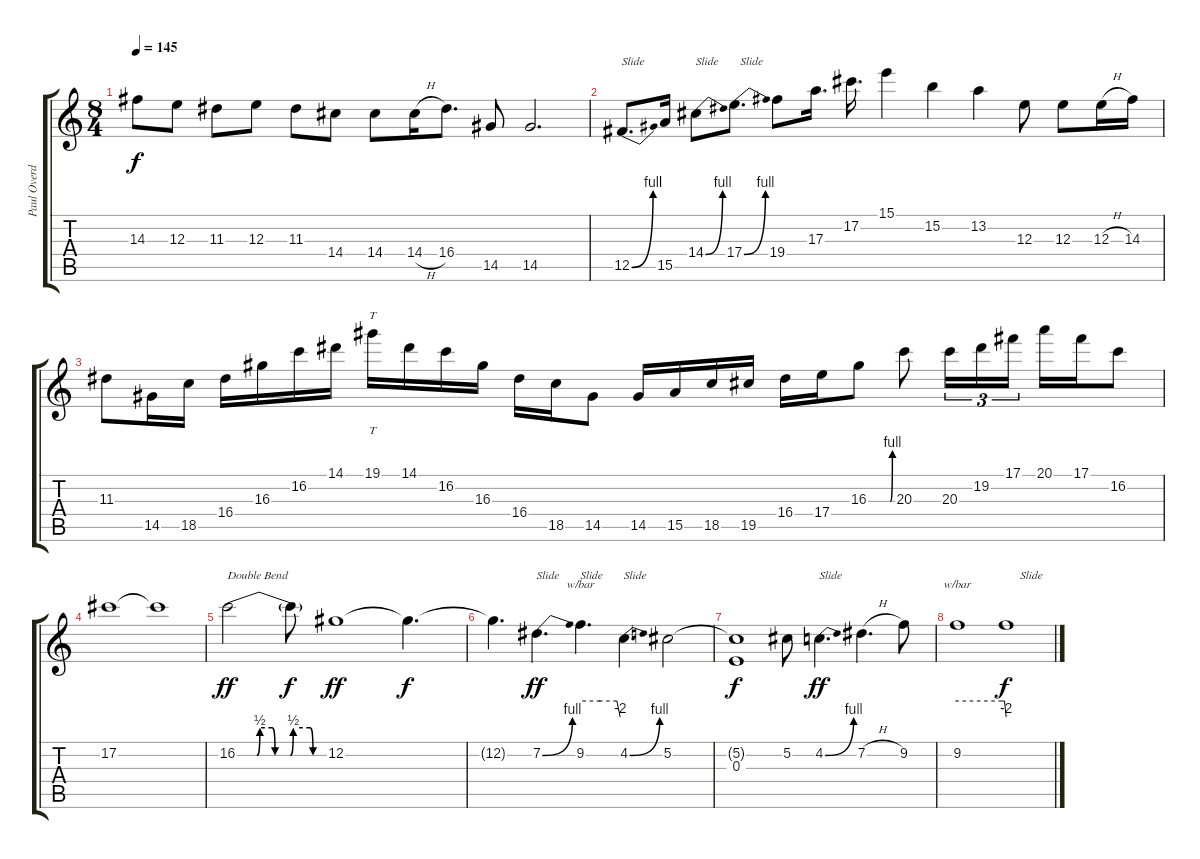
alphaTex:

\track ("Paul Overdub" "Paul Overd") {instrument overdrivenguitar}
\staff {score tabs}
\tuning (Db4 Ab3 E3 B2 Gb2 Db2) {hide}
\ts (8 4)
\tempo 145
\clef g2
\ks c
14.3.8{dy f} 12.3.8 11.3.8 12.3.8 11.3.8 14.4.8 14.4.8 14.4{h}.16 16.4.8{d} 14.5.8 14.5.2{d} |
12.5{be (bend 0 0 60 4)}.8{d txt "Slide"} 15.5.16 14.4{be (bend 0 0 60 4)}.8{txt "Slide"} 17.4{be (bend 0 0 60 4)}.8{d txt "  Slide"} 19.4.8 17.3.16{d} 17.2.16{d} 15.1.4 15.2.4 13.2.4 12.3.8 12.3.8 12.3{h}.16 14.3.16 |
11.3.8 14.5.16 18.5.16 16.4.16 16.3.16 16.2.16 14.1.16 19.1.16{tt} 14.1.16 16.2.16 16.3.16 16.4.16 18.5.16 14.5.8 14.5.16 15.5.16 18.5.16 19.5.16 16.4.16 17.4.16 16.3{be (custom 0 0 30 0 45 0 55 0 60 4)}.8 20.3.8 20.3.16{tu (3 2)} 19.2.16{tu (3 2)} 17.1.16{tu (3 2)} 20.1.16 17.1.16 16.2.8 |
17.2.1 17.2{t}.1 |
16.2{be (custom 0 0 13 0 15 2 23 2 25 0 35 0 37 2 48 2 50 0 60 0)}.2{txt "Double Bend" dy ff} 16.2{t}.8{dy f} 12.2.1{dy ff} 12.2{t}.4{d dy f} |
12.2{t}.4{d} 7.2{be (bend 0 0 60 4)}.4{d txt "Slide" dy ff} 9.2.4{d tbe (custom default 0 0 30 0 55 0 60 -8) txt "Slide"} 4.2{be (bend 0 0 60 4)}.4{d txt "Slide"} 5.2.2 |
(5.2{t} 0.3).1{dy f} 5.2.8 4.2{be (bend 0 0 60 4)}.4{d txt "Slide" dy ff} 7.2{h}.4{d} 9.2.8 |
9.2.1{tbe (custom default 0 0 55 0 58 0 60 -8) txt "                     Slide"} 9.2{t}.1{dy f}
